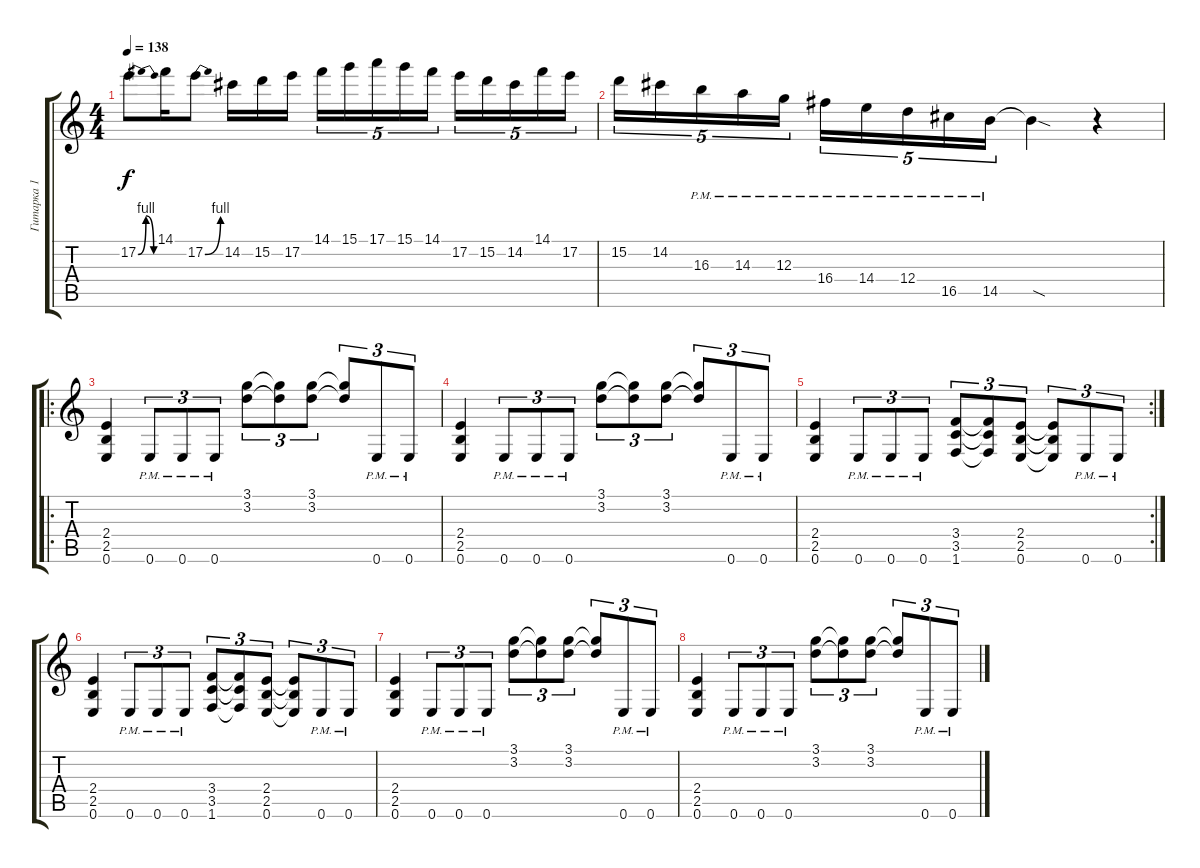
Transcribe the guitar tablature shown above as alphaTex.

\track ("Гитарка 1" "Гитарка 1") {instrument distortionguitar}
\staff {score tabs}
\tuning (E4 B3 G3 D3 A2 E2) {hide}
\ts (4 4)
\tempo 138
\clef g2
\ks c
17.2{be (bendrelease 0 0 30 4 44 4 60 0)}.8{dy f} 14.1.16 17.2{be (bend 0 0 60 4)}.8 14.2.16 15.2.16 17.2.16 14.1.16{tu (5 4)} 15.1.16{tu (5 4)} 17.1.16{tu (5 4)} 15.1.16{tu (5 4)} 14.1.16{tu (5 4)} 17.2.16{tu (5 4)} 15.2.16{tu (5 4)} 14.2.16{tu (5 4)} 14.1.16{tu (5 4)} 17.2.16{tu (5 4)} |
15.2.16{tu (5 4)} 14.2.16{tu (5 4)} 16.3{pm}.16{tu (5 4)} 14.3{pm}.16{tu (5 4)} 12.3{pm}.16{tu (5 4)} 16.4{pm}.16{tu (5 4)} 14.4{pm}.16{tu (5 4)} 12.4{pm}.16{tu (5 4)} 16.5{pm}.16{tu (5 4)} 14.5{pm}.16{tu (5 4)} 14.5{sod t}.4 r.4 |
\ro
(2.4 2.5 0.6).4 0.6{pm}.8{tu (3 2)} 0.6{pm}.8{tu (3 2)} 0.6{pm}.8{tu (3 2)} (3.1 3.2).8{tu (3 2)} (3.1{t} 3.2{t}).8{tu (3 2)} (3.1 3.2).8{tu (3 2)} (3.1{t} 3.2{t}).8{tu (3 2)} 0.6{pm}.8{tu (3 2)} 0.6{pm}.8{tu (3 2)} |
(2.4 2.5 0.6).4 0.6{pm}.8{tu (3 2)} 0.6{pm}.8{tu (3 2)} 0.6{pm}.8{tu (3 2)} (3.1 3.2).8{tu (3 2)} (3.1{t} 3.2{t}).8{tu (3 2)} (3.1 3.2).8{tu (3 2)} (3.1{t} 3.2{t}).8{tu (3 2)} 0.6{pm}.8{tu (3 2)} 0.6{pm}.8{tu (3 2)} |
\rc 2
(2.4 2.5 0.6).4 0.6{pm}.8{tu (3 2)} 0.6{pm}.8{tu (3 2)} 0.6{pm}.8{tu (3 2)} (3.4 3.5 1.6).8{tu (3 2)} (3.4{t} 3.5{t} 1.6{t}).8{tu (3 2)} (2.4 2.5 0.6).8{tu (3 2)} (2.4{t} 2.5{t} 0.6{t}).8{tu (3 2)} 0.6{pm}.8{tu (3 2)} 0.6{pm}.8{tu (3 2)} |
(2.4 2.5 0.6).4 0.6{pm}.8{tu (3 2)} 0.6{pm}.8{tu (3 2)} 0.6{pm}.8{tu (3 2)} (3.4 3.5 1.6).8{tu (3 2)} (3.4{t} 3.5{t} 1.6{t}).8{tu (3 2)} (2.4 2.5 0.6).8{tu (3 2)} (2.4{t} 2.5{t} 0.6{t}).8{tu (3 2)} 0.6{pm}.8{tu (3 2)} 0.6{pm}.8{tu (3 2)} |
(2.4 2.5 0.6).4 0.6{pm}.8{tu (3 2)} 0.6{pm}.8{tu (3 2)} 0.6{pm}.8{tu (3 2)} (3.1 3.2).8{tu (3 2)} (3.1{t} 3.2{t}).8{tu (3 2)} (3.1 3.2).8{tu (3 2)} (3.1{t} 3.2{t}).8{tu (3 2)} 0.6{pm}.8{tu (3 2)} 0.6{pm}.8{tu (3 2)} |
(2.4 2.5 0.6).4 0.6{pm}.8{tu (3 2)} 0.6{pm}.8{tu (3 2)} 0.6{pm}.8{tu (3 2)} (3.1 3.2).8{tu (3 2)} (3.1{t} 3.2{t}).8{tu (3 2)} (3.1 3.2).8{tu (3 2)} (3.1{t} 3.2{t}).8{tu (3 2)} 0.6{pm}.8{tu (3 2)} 0.6{pm}.8{tu (3 2)}
